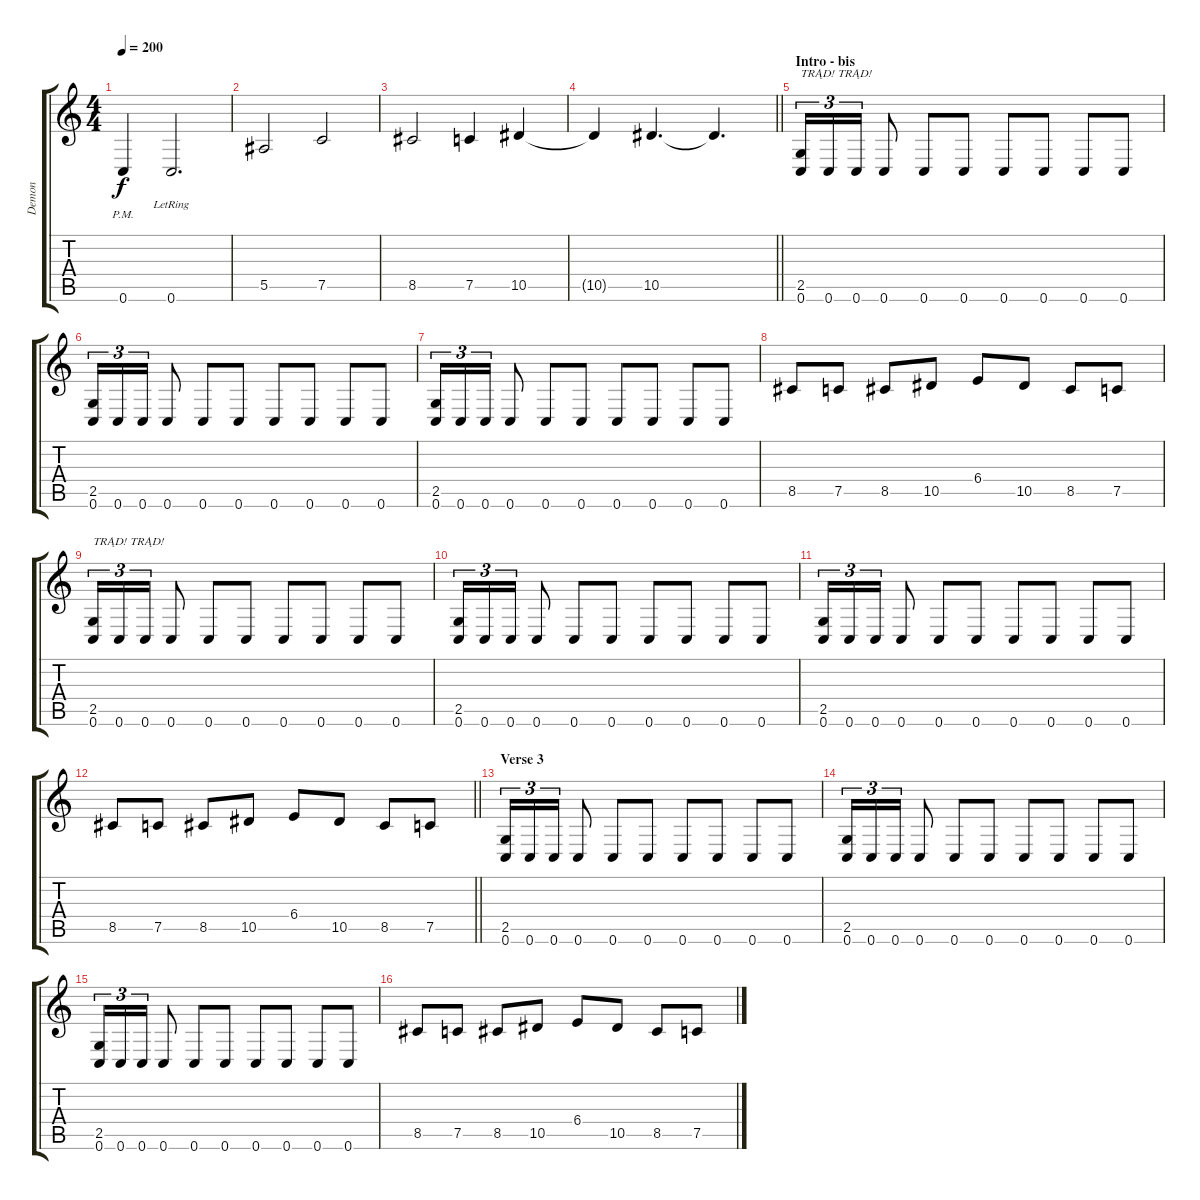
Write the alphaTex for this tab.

\track ("Demon" "Demon") {instrument distortionguitar}
\staff {score tabs}
\tuning (C4 G3 Eb3 Bb2 F2 C2) {hide}
\ts (4 4)
\tempo 200
\clef g2
\ks c
0.6{pm}.4{dy f} 0.6{lr}.2{d} |
5.5.2 7.5.2 |
8.5.2 7.5.4 10.5.4 |
\barLineRight lightlight
10.5{t}.4 10.5.4{d} 10.5{t}.4{d} |
\section ("" "Intro - bis")
(2.5 0.6).16{tu (3 2) txt "TRĄD! TRĄD!"} 0.6.16{tu (3 2)} 0.6.16{tu (3 2)} 0.6.8 0.6.8 0.6.8 0.6.8 0.6.8 0.6.8 0.6.8 |
(2.5 0.6).16{tu (3 2)} 0.6.16{tu (3 2)} 0.6.16{tu (3 2)} 0.6.8 0.6.8 0.6.8 0.6.8 0.6.8 0.6.8 0.6.8 |
(2.5 0.6).16{tu (3 2)} 0.6.16{tu (3 2)} 0.6.16{tu (3 2)} 0.6.8 0.6.8 0.6.8 0.6.8 0.6.8 0.6.8 0.6.8 |
8.5.8 7.5.8 8.5.8 10.5.8 6.4.8 10.5.8 8.5.8 7.5.8 |
(2.5 0.6).16{tu (3 2) txt "TRĄD! TRĄD!"} 0.6.16{tu (3 2)} 0.6.16{tu (3 2)} 0.6.8 0.6.8 0.6.8 0.6.8 0.6.8 0.6.8 0.6.8 |
(2.5 0.6).16{tu (3 2)} 0.6.16{tu (3 2)} 0.6.16{tu (3 2)} 0.6.8 0.6.8 0.6.8 0.6.8 0.6.8 0.6.8 0.6.8 |
(2.5 0.6).16{tu (3 2)} 0.6.16{tu (3 2)} 0.6.16{tu (3 2)} 0.6.8 0.6.8 0.6.8 0.6.8 0.6.8 0.6.8 0.6.8 |
\barLineRight lightlight
8.5.8 7.5.8 8.5.8 10.5.8 6.4.8 10.5.8 8.5.8 7.5.8 |
\section ("" "Verse 3")
(2.5 0.6).16{tu (3 2)} 0.6.16{tu (3 2)} 0.6.16{tu (3 2)} 0.6.8 0.6.8 0.6.8 0.6.8 0.6.8 0.6.8 0.6.8 |
(2.5 0.6).16{tu (3 2)} 0.6.16{tu (3 2)} 0.6.16{tu (3 2)} 0.6.8 0.6.8 0.6.8 0.6.8 0.6.8 0.6.8 0.6.8 |
(2.5 0.6).16{tu (3 2)} 0.6.16{tu (3 2)} 0.6.16{tu (3 2)} 0.6.8 0.6.8 0.6.8 0.6.8 0.6.8 0.6.8 0.6.8 |
8.5.8 7.5.8 8.5.8 10.5.8 6.4.8 10.5.8 8.5.8 7.5.8
